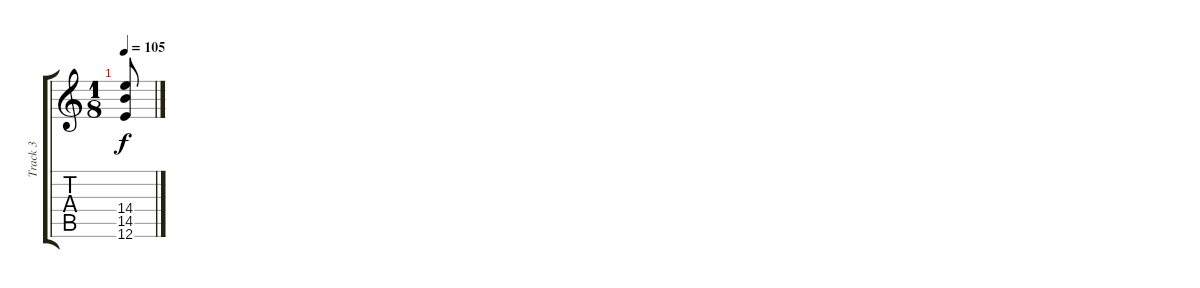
\track ("Track 3" "Track 3") {instrument distortionguitar}
\staff {score tabs}
\tuning (E4 B3 G3 D3 A2 E2) {hide}
\ts (1 8)
\tempo 105
\clef g2
\ks c
(14.4 14.5 12.6).8{dy f}
